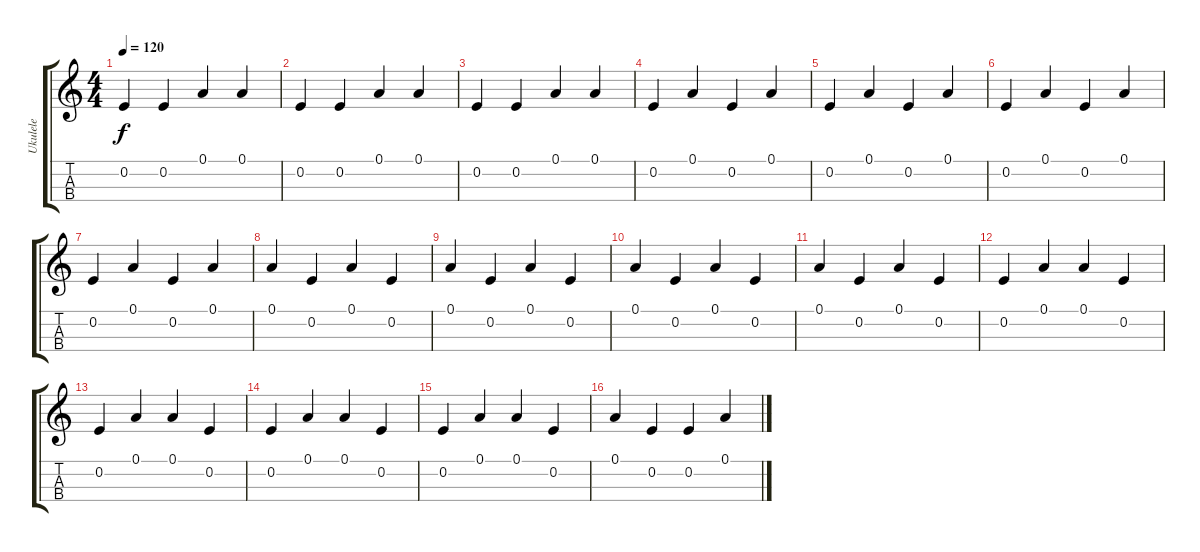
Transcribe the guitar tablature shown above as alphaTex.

\track ("Ukulele" "Ukulele") {instrument acousticguitarsteel}
\staff {score tabs}
\tuning (A3 E3 C3 G3) {hide}
\ts (4 4)
\tempo 120
\clef g2
\ks c
0.2.4{dy f} 0.2.4 0.1.4 0.1.4 |
0.2.4 0.2.4 0.1.4 0.1.4 |
0.2.4 0.2.4 0.1.4 0.1.4 |
0.2.4 0.1.4 0.2.4 0.1.4 |
0.2.4 0.1.4 0.2.4 0.1.4 |
0.2.4 0.1.4 0.2.4 0.1.4 |
0.2.4 0.1.4 0.2.4 0.1.4 |
0.1.4 0.2.4 0.1.4 0.2.4 |
0.1.4 0.2.4 0.1.4 0.2.4 |
0.1.4 0.2.4 0.1.4 0.2.4 |
0.1.4 0.2.4 0.1.4 0.2.4 |
0.2.4 0.1.4 0.1.4 0.2.4 |
0.2.4 0.1.4 0.1.4 0.2.4 |
0.2.4 0.1.4 0.1.4 0.2.4 |
0.2.4 0.1.4 0.1.4 0.2.4 |
0.1.4 0.2.4 0.2.4 0.1.4
